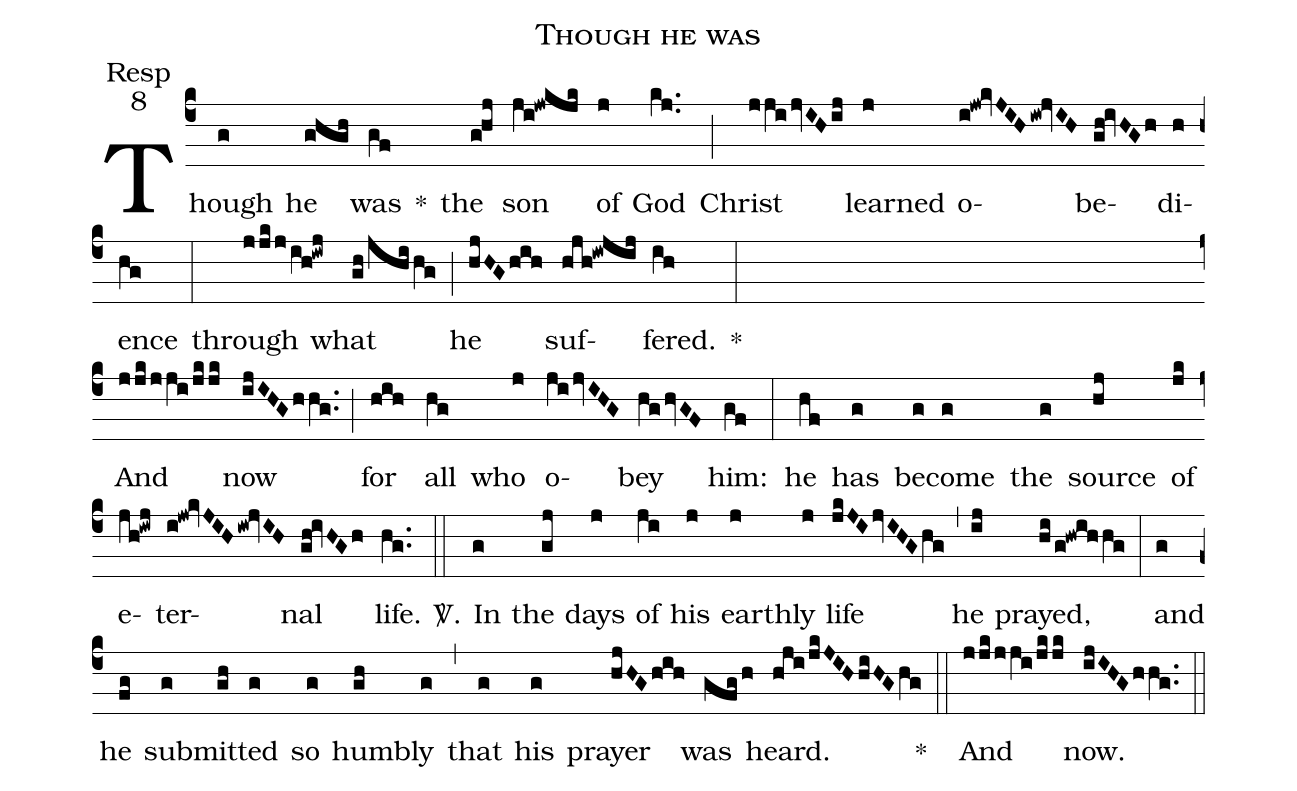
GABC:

name:Though he was;
office-part:resp;
annotation: Resp;
annotation: 8;
%%
(c4) Though(g) he(ghgh) was(gf) *() the(ghj) son(ji!jwkjk) of(j) God(kj..) (;)
  Christ(j/jijvIHij) learned(j) o(i!jw!kvJIHiw!jvIH)be(gh!ivHGh)di(h)ence(hg) (:)
   through(jjk/j/ih!iwj) what(gh/jhi/hg) (;)
   he(hjHGhih) suf(hjh!iwjij)fered.(ih) *(:Z)
  And(jjk/jji/jk/jk) now(ijIHGh/hg..) (;)
  for(hih) all(hg) who(j) o(jijvIHG)bey(hghvGF) him:(gf) (:)
  he(hf) has(g) be(g)come(g) the(g) source(hj) of(jk) e(jh!iwj)ter(i!jw!kvJIHiw!jvIH)nal(gh!ivHGh) life.(hg..)
  <sp>V/</sp>.(::) In(g) the(gj) days(j) of(ji) his(j) earth(j)ly(j) life(jkJIjvIHGhg) (,)
  he(ij) prayed,(hi/g!hwih/hg) (:)
  and(g) he(fg) sub(g)mit(gh)ted(g) so(g) hum(gh)bly(g) (,)
  that(g) his(g) prayer(hjHGhih) was(gfgh) heard.(hji/jkJIH/hiHGhg) *(::)
   And(jjk/jji/jk/jk) now.(ijIHGh/hg..) (::)
